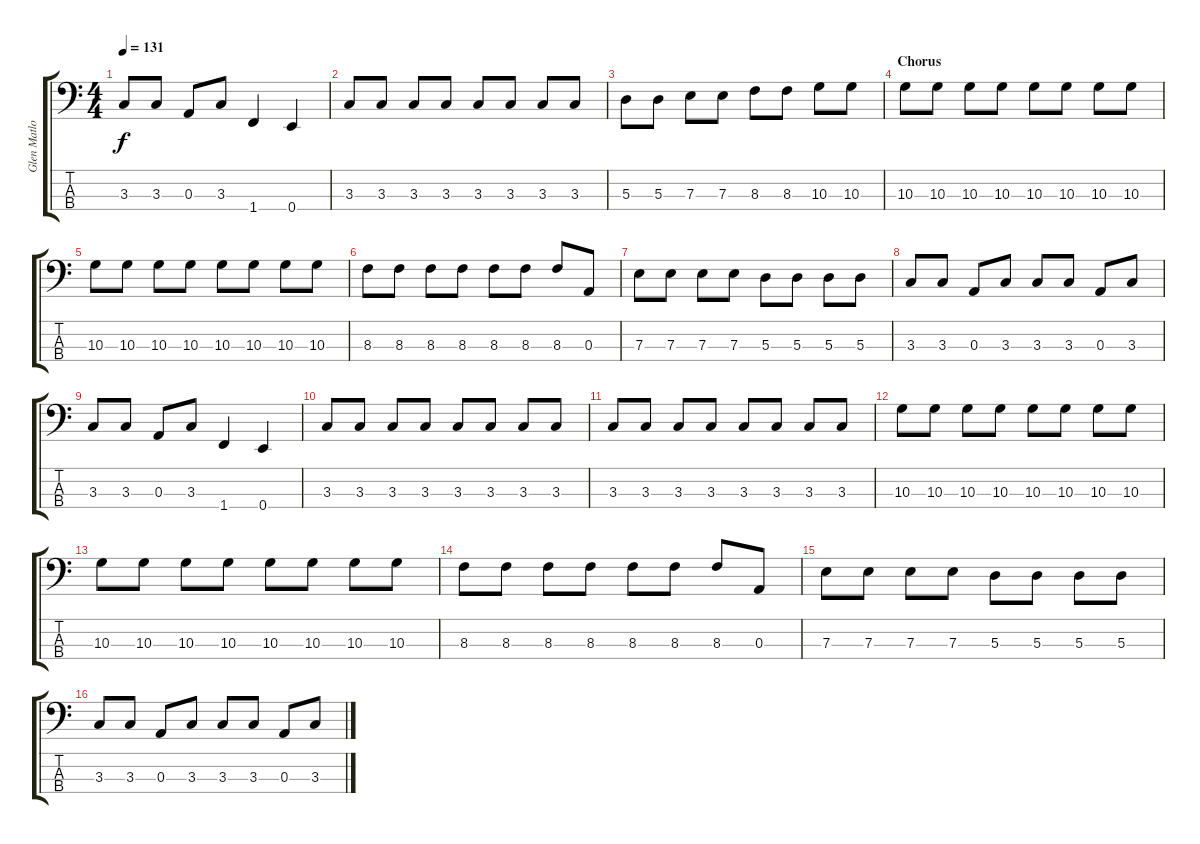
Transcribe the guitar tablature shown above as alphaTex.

\track ("Glen Matlock" "Glen Matlo") {instrument electricbasspick}
\staff {score tabs}
\tuning (G2 D2 A1 E1) {hide}
\ts (4 4)
\tempo 131
\clef f4
\ks c
3.3.8{dy f} 3.3.8 0.3.8 3.3.8 1.4.4 0.4.4 |
3.3.8 3.3.8 3.3.8 3.3.8 3.3.8 3.3.8 3.3.8 3.3.8 |
5.3.8 5.3.8 7.3.8 7.3.8 8.3.8 8.3.8 10.3.8 10.3.8 |
\section ("" "Chorus")
10.3.8 10.3.8 10.3.8 10.3.8 10.3.8 10.3.8 10.3.8 10.3.8 |
10.3.8 10.3.8 10.3.8 10.3.8 10.3.8 10.3.8 10.3.8 10.3.8 |
8.3.8 8.3.8 8.3.8 8.3.8 8.3.8 8.3.8 8.3.8 0.3.8 |
7.3.8 7.3.8 7.3.8 7.3.8 5.3.8 5.3.8 5.3.8 5.3.8 |
3.3.8 3.3.8 0.3.8 3.3.8 3.3.8 3.3.8 0.3.8 3.3.8 |
3.3.8 3.3.8 0.3.8 3.3.8 1.4.4 0.4.4 |
3.3.8 3.3.8 3.3.8 3.3.8 3.3.8 3.3.8 3.3.8 3.3.8 |
3.3.8 3.3.8 3.3.8 3.3.8 3.3.8 3.3.8 3.3.8 3.3.8 |
10.3.8 10.3.8 10.3.8 10.3.8 10.3.8 10.3.8 10.3.8 10.3.8 |
10.3.8 10.3.8 10.3.8 10.3.8 10.3.8 10.3.8 10.3.8 10.3.8 |
8.3.8 8.3.8 8.3.8 8.3.8 8.3.8 8.3.8 8.3.8 0.3.8 |
7.3.8 7.3.8 7.3.8 7.3.8 5.3.8 5.3.8 5.3.8 5.3.8 |
3.3.8 3.3.8 0.3.8 3.3.8 3.3.8 3.3.8 0.3.8 3.3.8
